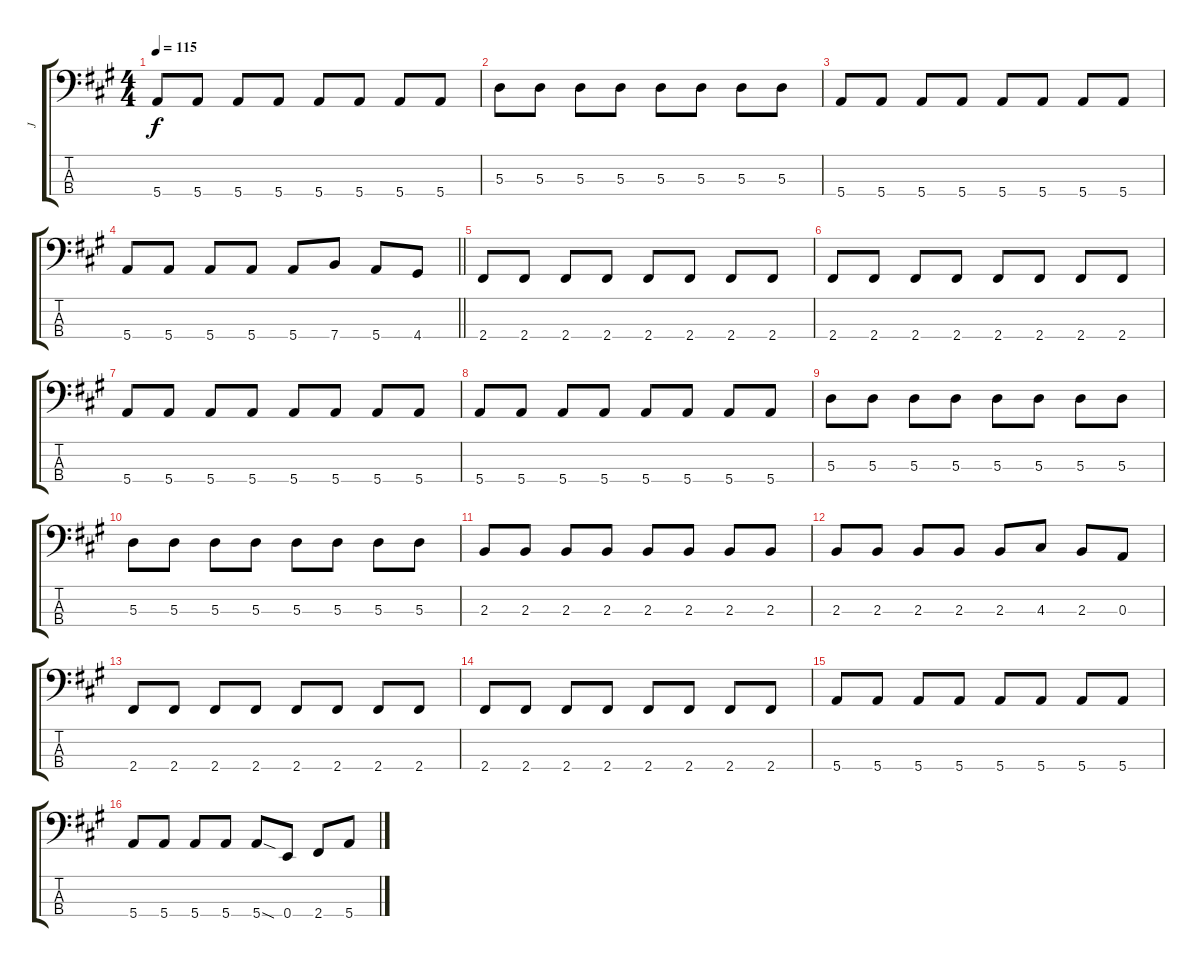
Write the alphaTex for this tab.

\track ("     J" "     J") {instrument electricbasspick}
\staff {score tabs}
\tuning (G2 D2 A1 E1) {hide}
\ts (4 4)
\tempo 115
\clef f4
\ks a
5.4.8{dy f} 5.4.8 5.4.8 5.4.8 5.4.8 5.4.8 5.4.8 5.4.8 |
5.3.8 5.3.8 5.3.8 5.3.8 5.3.8 5.3.8 5.3.8 5.3.8 |
5.4.8 5.4.8 5.4.8 5.4.8 5.4.8 5.4.8 5.4.8 5.4.8 |
\barLineRight lightlight
5.4.8 5.4.8 5.4.8 5.4.8 5.4.8 7.4.8 5.4.8 4.4.8 |
2.4.8 2.4.8 2.4.8 2.4.8 2.4.8 2.4.8 2.4.8 2.4.8 |
2.4.8 2.4.8 2.4.8 2.4.8 2.4.8 2.4.8 2.4.8 2.4.8 |
5.4.8 5.4.8 5.4.8 5.4.8 5.4.8 5.4.8 5.4.8 5.4.8 |
5.4.8 5.4.8 5.4.8 5.4.8 5.4.8 5.4.8 5.4.8 5.4.8 |
5.3.8 5.3.8 5.3.8 5.3.8 5.3.8 5.3.8 5.3.8 5.3.8 |
5.3.8 5.3.8 5.3.8 5.3.8 5.3.8 5.3.8 5.3.8 5.3.8 |
2.3.8 2.3.8 2.3.8 2.3.8 2.3.8 2.3.8 2.3.8 2.3.8 |
2.3.8 2.3.8 2.3.8 2.3.8 2.3.8 4.3.8 2.3.8 0.3.8 |
2.4.8 2.4.8 2.4.8 2.4.8 2.4.8 2.4.8 2.4.8 2.4.8 |
2.4.8 2.4.8 2.4.8 2.4.8 2.4.8 2.4.8 2.4.8 2.4.8 |
5.4.8 5.4.8 5.4.8 5.4.8 5.4.8 5.4.8 5.4.8 5.4.8 |
5.4.8 5.4.8 5.4.8 5.4.8 5.4{sod}.8 0.4.8 2.4.8 5.4.8
